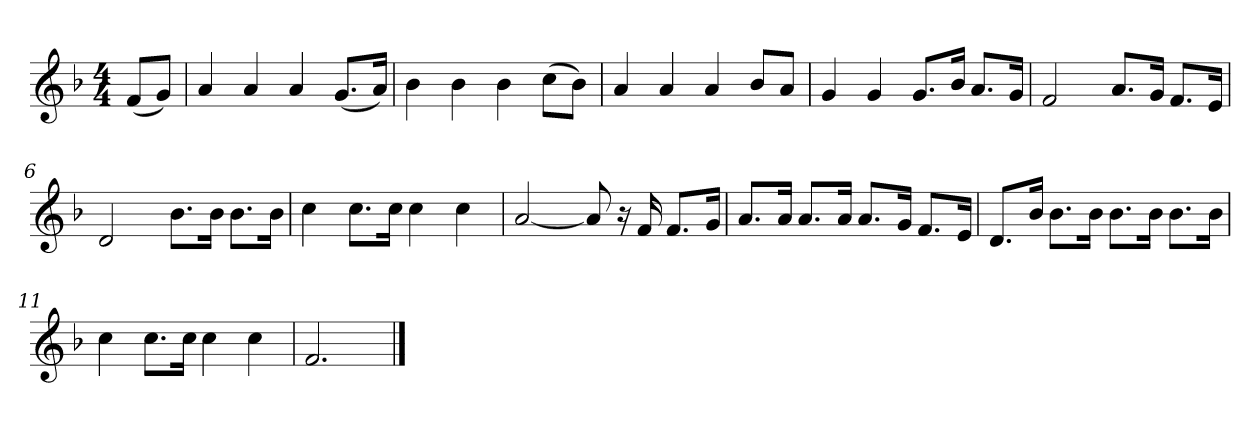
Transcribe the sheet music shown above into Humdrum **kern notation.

**kern
*part1
*staff1
*k[b-]
*M4/4
*MM120
=
(8fL
8gJ)
=1
4a
4a
4a
(8.gL
16aJk)
=2
4b-
4b-
4b-
(8ccL
8b-J)
=3
4a
4a
4a
8b-L
8aJ
=4
4g
4g
8.gL
16b-Jk
8.aL
16gJk
=5
2f
8.aL
16gJk
8.fL
16eJk
=6
2d
8.b-L
16b-Jk
8.b-L
16b-Jk
=7
4cc
8.ccL
16ccJk
4cc
4cc
=8
[2a
8a]
16r
16f
8.fL
16gJk
=9
8.aL
16aJk
8.aL
16aJk
8.aL
16gJk
8.fL
16eJk
=10
8.dL
16b-Jk
8.b-L
16b-Jk
8.b-L
16b-Jk
8.b-L
16b-Jk
=11
4cc
8.ccL
16ccJk
4cc
4cc
=12
2.f
==
*-
